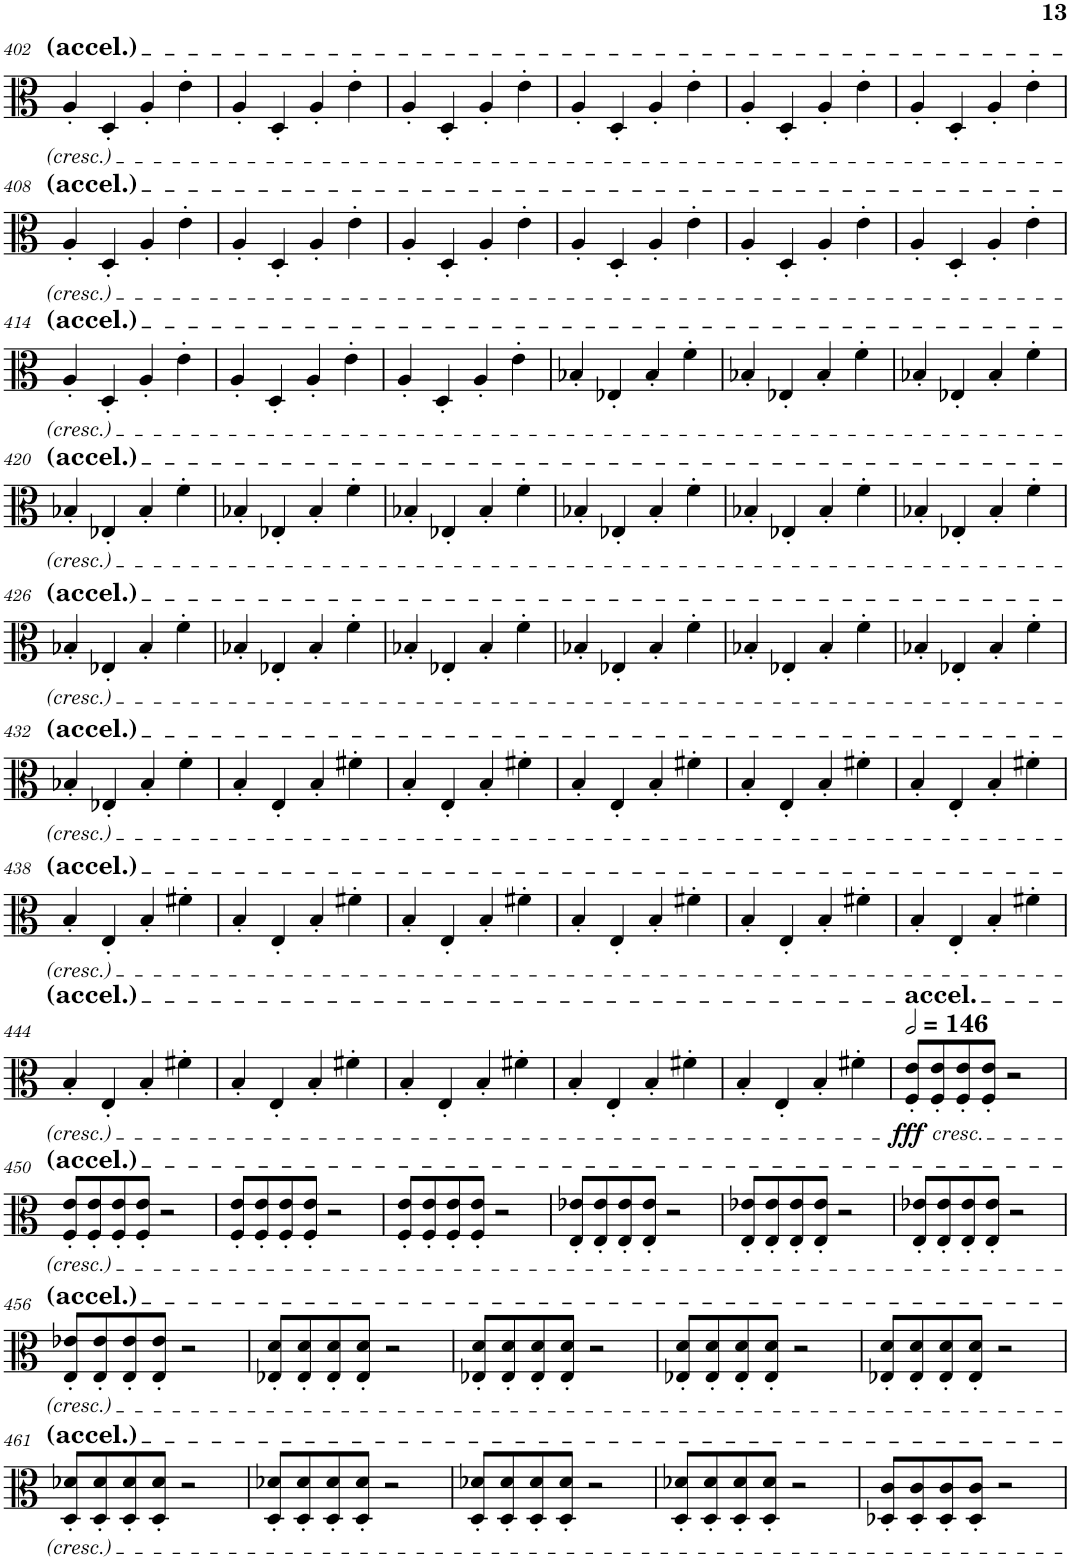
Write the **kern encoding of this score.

**kern	**dynam
*part1	*part1
*staff1	*staff1
*I"Viola	*
*I'Vla.	*
!!LO:PB:g=z
*clefC3	*
*k[]	*
*M2/2	*
=402	=402
4A'/	.
4D'/	.
4A'/	.
4e'\	.
=403	=403
4A'/	.
4D'/	.
4A'/	.
4e'\	.
=404	=404
4A'/	.
4D'/	.
4A'/	.
4e'\	.
=405	=405
4A'/	.
4D'/	.
4A'/	.
4e'\	.
=406	=406
4A'/	.
4D'/	.
4A'/	.
4e'\	.
=407	=407
4A'/	.
4D'/	.
4A'/	.
4e'\	.
!!LO:LB:g=z
=408	=408
4A'/	.
4D'/	.
4A'/	.
4e'\	.
=409	=409
4A'/	.
4D'/	.
4A'/	.
4e'\	.
=410	=410
4A'/	.
4D'/	.
4A'/	.
4e'\	.
=411	=411
4A'/	.
4D'/	.
4A'/	.
4e'\	.
=412	=412
4A'/	.
4D'/	.
4A'/	.
4e'\	.
=413	=413
4A'/	.
4D'/	.
4A'/	.
4e'\	.
!!LO:LB:g=z
=414	=414
4A'/	.
4D'/	.
4A'/	.
4e'\	.
=415	=415
4A'/	.
4D'/	.
4A'/	.
4e'\	.
=416	=416
4A'/	.
4D'/	.
4A'/	.
4e'\	.
=417	=417
4B-X'/	.
4E-X'/	.
4B-'/	.
4f'\	.
=418	=418
4B-X'/	.
4E-X'/	.
4B-'/	.
4f'\	.
=419	=419
4B-X'/	.
4E-X'/	.
4B-'/	.
4f'\	.
!!LO:LB:g=z
=420	=420
4B-X'/	.
4E-X'/	.
4B-'/	.
4f'\	.
=421	=421
4B-X'/	.
4E-X'/	.
4B-'/	.
4f'\	.
=422	=422
4B-X'/	.
4E-X'/	.
4B-'/	.
4f'\	.
=423	=423
4B-X'/	.
4E-X'/	.
4B-'/	.
4f'\	.
=424	=424
4B-X'/	.
4E-X'/	.
4B-'/	.
4f'\	.
=425	=425
4B-X'/	.
4E-X'/	.
4B-'/	.
4f'\	.
!!LO:LB:g=z
=426	=426
4B-X'/	.
4E-X'/	.
4B-'/	.
4f'\	.
=427	=427
4B-X'/	.
4E-X'/	.
4B-'/	.
4f'\	.
=428	=428
4B-X'/	.
4E-X'/	.
4B-'/	.
4f'\	.
=429	=429
4B-X'/	.
4E-X'/	.
4B-'/	.
4f'\	.
=430	=430
4B-X'/	.
4E-X'/	.
4B-'/	.
4f'\	.
=431	=431
4B-X'/	.
4E-X'/	.
4B-'/	.
4f'\	.
!!LO:LB:g=z
=432	=432
4B-X'/	.
4E-X'/	.
4B-'/	.
4f'\	.
=433	=433
4B'/	.
4E'/	.
4B'/	.
4f#X'\	.
=434	=434
4B'/	.
4E'/	.
4B'/	.
4f#X'\	.
=435	=435
4B'/	.
4E'/	.
4B'/	.
4f#X'\	.
=436	=436
4B'/	.
4E'/	.
4B'/	.
4f#X'\	.
=437	=437
4B'/	.
4E'/	.
4B'/	.
4f#X'\	.
!!LO:LB:g=z
=438	=438
4B'/	.
4E'/	.
4B'/	.
4f#X'\	.
=439	=439
4B'/	.
4E'/	.
4B'/	.
4f#X'\	.
=440	=440
4B'/	.
4E'/	.
4B'/	.
4f#X'\	.
=441	=441
4B'/	.
4E'/	.
4B'/	.
4f#X'\	.
=442	=442
4B'/	.
4E'/	.
4B'/	.
4f#X'\	.
=443	=443
4B'/	.
4E'/	.
4B'/	.
4f#X'\	.
!!LO:LB:g=z
=444	=444
4B'/	.
4E'/	.
4B'/	.
4f#X'\	.
=445	=445
4B'/	.
4E'/	.
4B'/	.
4f#X'\	.
=446	=446
4B'/	.
4E'/	.
4B'/	.
4f#X'\	.
=447	=447
4B'/	.
4E'/	.
4B'/	.
4f#X'\	.
=448	=448
4B'/	.
4E'/	.
4B'/	.
4f#X'\	.
=449	=449
*MM292	*
!LO:TX:b:i:t=cresc.	!
!LO:TX:a:t=accel.	!
!	!LO:DY:b
8F/' 8e/'L	fff
8F/' 8e/'	.
8F/' 8e/'	.
8F/' 8e/'J	.
2r	.
!!LO:LB:g=z
=450	=450
8F/' 8e/'L	.
8F/' 8e/'	.
8F/' 8e/'	.
8F/' 8e/'J	.
2r	.
=451	=451
8F/' 8e/'L	.
8F/' 8e/'	.
8F/' 8e/'	.
8F/' 8e/'J	.
2r	.
=452	=452
8F/' 8e/'L	.
8F/' 8e/'	.
8F/' 8e/'	.
8F/' 8e/'J	.
2r	.
=453	=453
8E/' 8e-X/'L	.
8E/' 8e-/'	.
8E/' 8e-/'	.
8E/' 8e-/'J	.
2r	.
=454	=454
8E/' 8e-X/'L	.
8E/' 8e-/'	.
8E/' 8e-/'	.
8E/' 8e-/'J	.
2r	.
=455	=455
8E/' 8e-X/'L	.
8E/' 8e-/'	.
8E/' 8e-/'	.
8E/' 8e-/'J	.
2r	.
!!LO:LB:g=z
=456	=456
8E/' 8e-X/'L	.
8E/' 8e-/'	.
8E/' 8e-/'	.
8E/' 8e-/'J	.
2r	.
=457	=457
8E-X/' 8d/'L	.
8E-/' 8d/'	.
8E-/' 8d/'	.
8E-/' 8d/'J	.
2r	.
=458	=458
8E-X/' 8d/'L	.
8E-/' 8d/'	.
8E-/' 8d/'	.
8E-/' 8d/'J	.
2r	.
=459	=459
8E-X/' 8d/'L	.
8E-/' 8d/'	.
8E-/' 8d/'	.
8E-/' 8d/'J	.
2r	.
=460	=460
8E-X/' 8d/'L	.
8E-/' 8d/'	.
8E-/' 8d/'	.
8E-/' 8d/'J	.
2r	.
!!LO:LB:g=z
=461	=461
8D/' 8d-X/'L	.
8D/' 8d-/'	.
8D/' 8d-/'	.
8D/' 8d-/'J	.
2r	.
=462	=462
8D/' 8d-X/'L	.
8D/' 8d-/'	.
8D/' 8d-/'	.
8D/' 8d-/'J	.
2r	.
=463	=463
8D/' 8d-X/'L	.
8D/' 8d-/'	.
8D/' 8d-/'	.
8D/' 8d-/'J	.
2r	.
=464	=464
8D/' 8d-X/'L	.
8D/' 8d-/'	.
8D/' 8d-/'	.
8D/' 8d-/'J	.
2r	.
=465	=465
8D-X/' 8c/'L	.
8D-/' 8c/'	.
8D-/' 8c/'	.
8D-/' 8c/'J	.
2r	.
=	=
*-	*-
